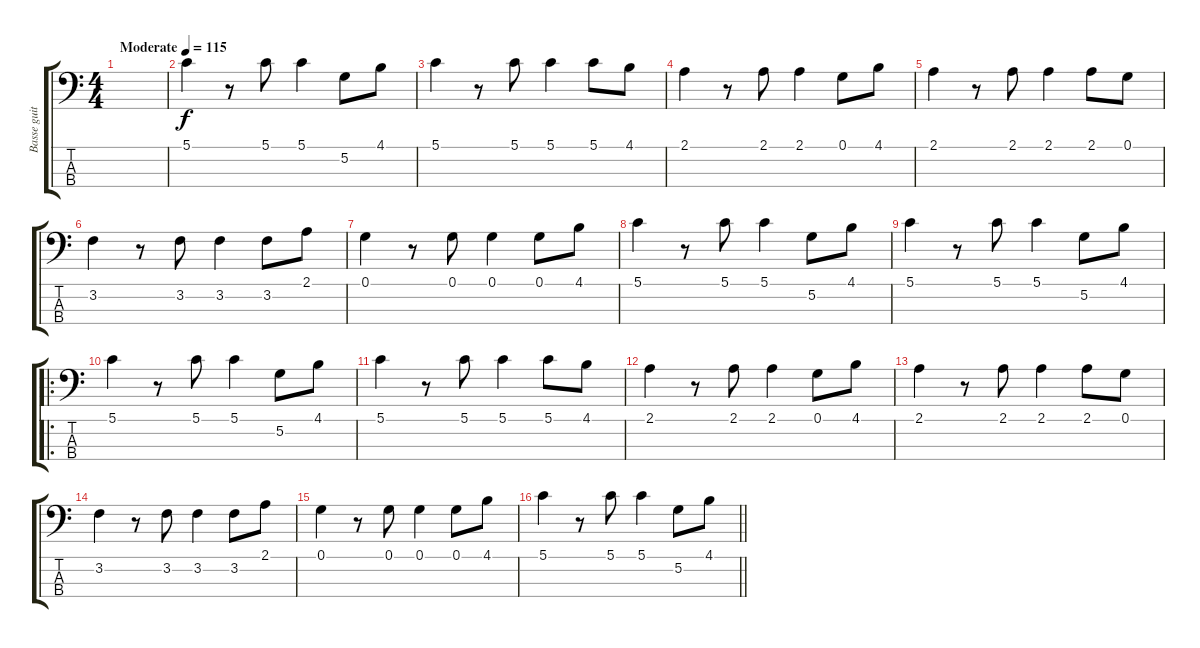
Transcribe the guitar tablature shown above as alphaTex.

\track ("Basse guitare basse" "Basse guit") {instrument acousticbass}
\staff {score tabs}
\tuning (G2 D2 A1 E1) {hide}
\ts (4 4)
\tempo (115 "Moderate")
\clef f4
\ks c
|
5.1.4 r.8 5.1.8 5.1.4 5.2.8 4.1.8 |
5.1.4 r.8 5.1.8 5.1.4 5.1.8 4.1.8 |
2.1.4 r.8 2.1.8 2.1.4 0.1.8 4.1.8 |
2.1.4 r.8 2.1.8 2.1.4 2.1.8 0.1.8 |
3.2.4 r.8 3.2.8 3.2.4 3.2.8 2.1.8 |
0.1.4 r.8 0.1.8 0.1.4 0.1.8 4.1.8 |
5.1.4 r.8 5.1.8 5.1.4 5.2.8 4.1.8 |
5.1.4 r.8 5.1.8 5.1.4 5.2.8 4.1.8 |
\ro
5.1.4 r.8 5.1.8 5.1.4 5.2.8 4.1.8 |
5.1.4 r.8 5.1.8 5.1.4 5.1.8 4.1.8 |
2.1.4 r.8 2.1.8 2.1.4 0.1.8 4.1.8 |
2.1.4 r.8 2.1.8 2.1.4 2.1.8 0.1.8 |
3.2.4 r.8 3.2.8 3.2.4 3.2.8 2.1.8 |
0.1.4 r.8 0.1.8 0.1.4 0.1.8 4.1.8 |
\barLineRight lightlight
5.1.4 r.8 5.1.8 5.1.4 5.2.8 4.1.8
